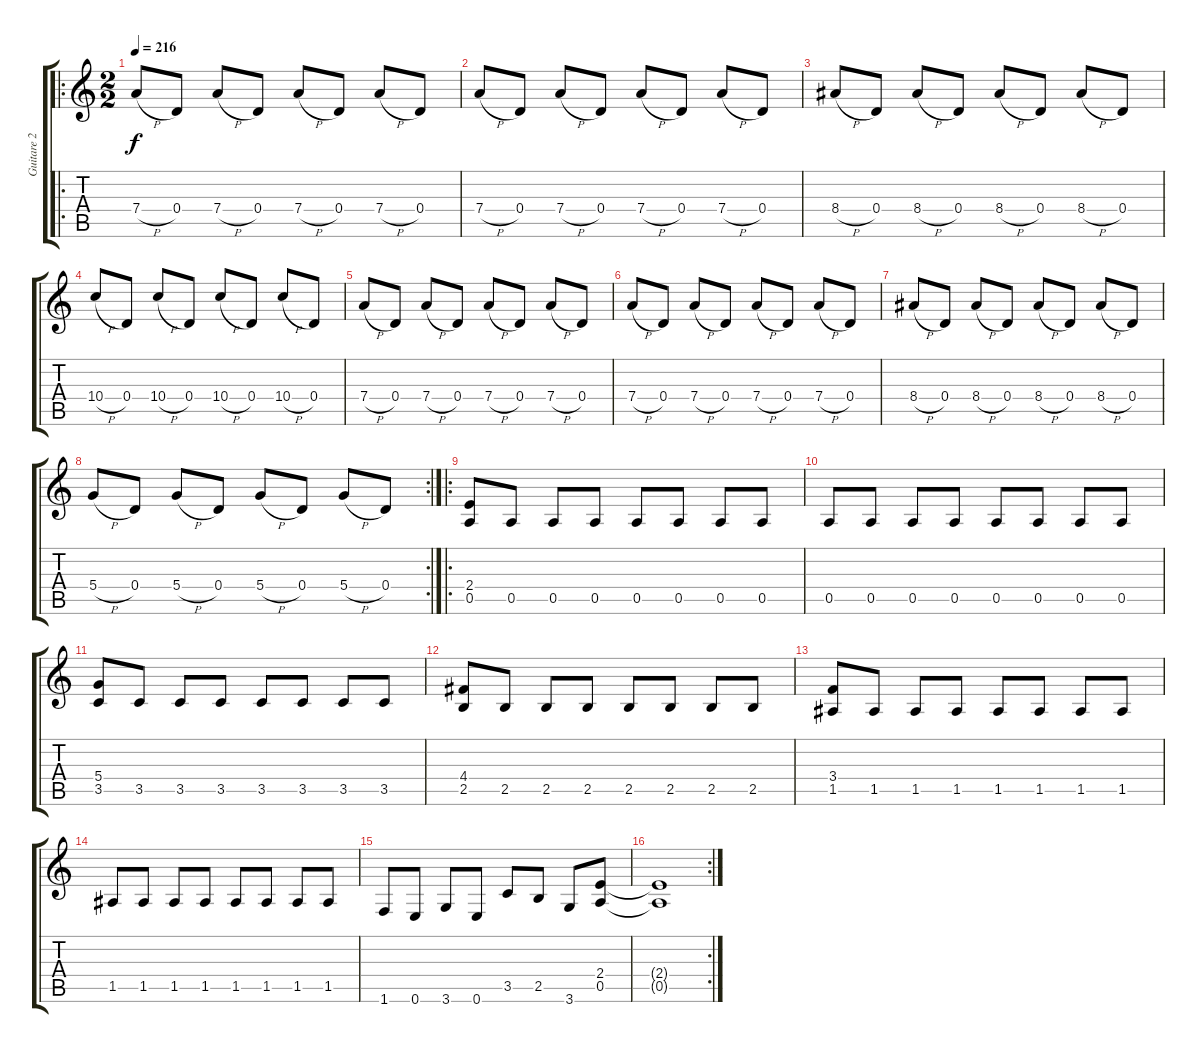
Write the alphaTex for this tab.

\track ("Guitare 2" "Guitare 2") {instrument distortionguitar}
\staff {score tabs}
\tuning (E4 B3 G3 D3 A2 E2) {hide}
\ro
\ts (2 2)
\tempo 216
\clef g2
\ks c
7.4{h}.8{dy f} 0.4.8 7.4{h}.8 0.4.8 7.4{h}.8 0.4.8 7.4{h}.8 0.4.8 |
7.4{h}.8 0.4.8 7.4{h}.8 0.4.8 7.4{h}.8 0.4.8 7.4{h}.8 0.4.8 |
8.4{h}.8 0.4.8 8.4{h}.8 0.4.8 8.4{h}.8 0.4.8 8.4{h}.8 0.4.8 |
10.4{h}.8 0.4.8 10.4{h}.8 0.4.8 10.4{h}.8 0.4.8 10.4{h}.8 0.4.8 |
7.4{h}.8 0.4.8 7.4{h}.8 0.4.8 7.4{h}.8 0.4.8 7.4{h}.8 0.4.8 |
7.4{h}.8 0.4.8 7.4{h}.8 0.4.8 7.4{h}.8 0.4.8 7.4{h}.8 0.4.8 |
8.4{h}.8 0.4.8 8.4{h}.8 0.4.8 8.4{h}.8 0.4.8 8.4{h}.8 0.4.8 |
\rc 2
5.4{h}.8 0.4.8 5.4{h}.8 0.4.8 5.4{h}.8 0.4.8 5.4{h}.8 0.4.8 |
\ro
(2.4 0.5).8 0.5.8 0.5.8 0.5.8 0.5.8 0.5.8 0.5.8 0.5.8 |
0.5.8 0.5.8 0.5.8 0.5.8 0.5.8 0.5.8 0.5.8 0.5.8 |
(5.4 3.5).8 3.5.8 3.5.8 3.5.8 3.5.8 3.5.8 3.5.8 3.5.8 |
(4.4 2.5).8 2.5.8 2.5.8 2.5.8 2.5.8 2.5.8 2.5.8 2.5.8 |
(3.4 1.5).8 1.5.8 1.5.8 1.5.8 1.5.8 1.5.8 1.5.8 1.5.8 |
1.5.8 1.5.8 1.5.8 1.5.8 1.5.8 1.5.8 1.5.8 1.5.8 |
1.6.8 0.6.8 3.6.8 0.6.8 3.5.8 2.5.8 3.6.8 (2.4 0.5).8 |
\rc 2
(2.4{t} 0.5{t}).1
